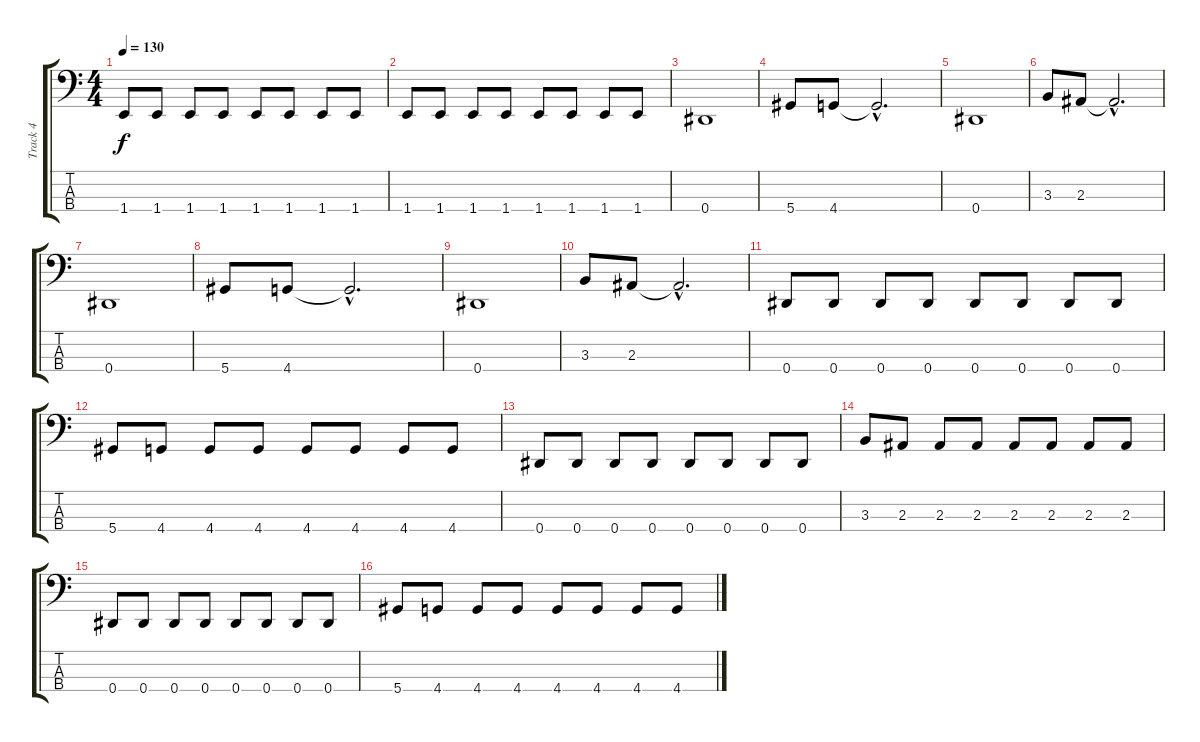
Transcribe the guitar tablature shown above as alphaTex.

\track ("Track 4" "Track 4") {instrument electricbasspick}
\staff {score tabs}
\tuning (Gb2 Db2 Ab1 Eb1) {hide}
\ts (4 4)
\tempo 130
\clef f4
\ks c
1.4.8{dy f} 1.4.8 1.4.8 1.4.8 1.4.8 1.4.8 1.4.8 1.4.8 |
1.4.8 1.4.8 1.4.8 1.4.8 1.4.8 1.4.8 1.4.8 1.4.8 |
0.4.1 |
5.4.8 4.4.8 4.4{hac t}.2{d} |
0.4.1 |
3.3.8 2.3.8 2.3{hac t}.2{d} |
0.4.1 |
5.4.8 4.4.8 4.4{hac t}.2{d} |
0.4.1 |
3.3.8 2.3.8 2.3{hac t}.2{d} |
0.4.8 0.4.8 0.4.8 0.4.8 0.4.8 0.4.8 0.4.8 0.4.8 |
5.4.8 4.4.8 4.4.8 4.4.8 4.4.8 4.4.8 4.4.8 4.4.8 |
0.4.8 0.4.8 0.4.8 0.4.8 0.4.8 0.4.8 0.4.8 0.4.8 |
3.3.8 2.3.8 2.3.8 2.3.8 2.3.8 2.3.8 2.3.8 2.3.8 |
0.4.8 0.4.8 0.4.8 0.4.8 0.4.8 0.4.8 0.4.8 0.4.8 |
5.4.8 4.4.8 4.4.8 4.4.8 4.4.8 4.4.8 4.4.8 4.4.8
